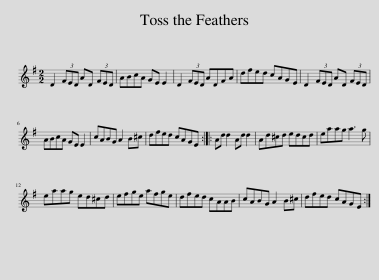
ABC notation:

X:1
L:1/8
M:2/2
I:linebreak $
K:G
V:1 treble
V:1
 D2 (3FED AD (3FED | ABcA GE E2 | D2 (3FED ADFA | dfed cAGE | D2 (3FED AD (3FED |$ %5
 ABcA GE E2 | cABG A2 B^c | dfed cAGE :: Ad d2 Ad d2 | Ad^cd edcd | %10
 eaag a3 g |$ eaag ed^cd | efge afge | dfed cAAB | cABG A2 B^c | %15
 dfed cAGE :| %16
